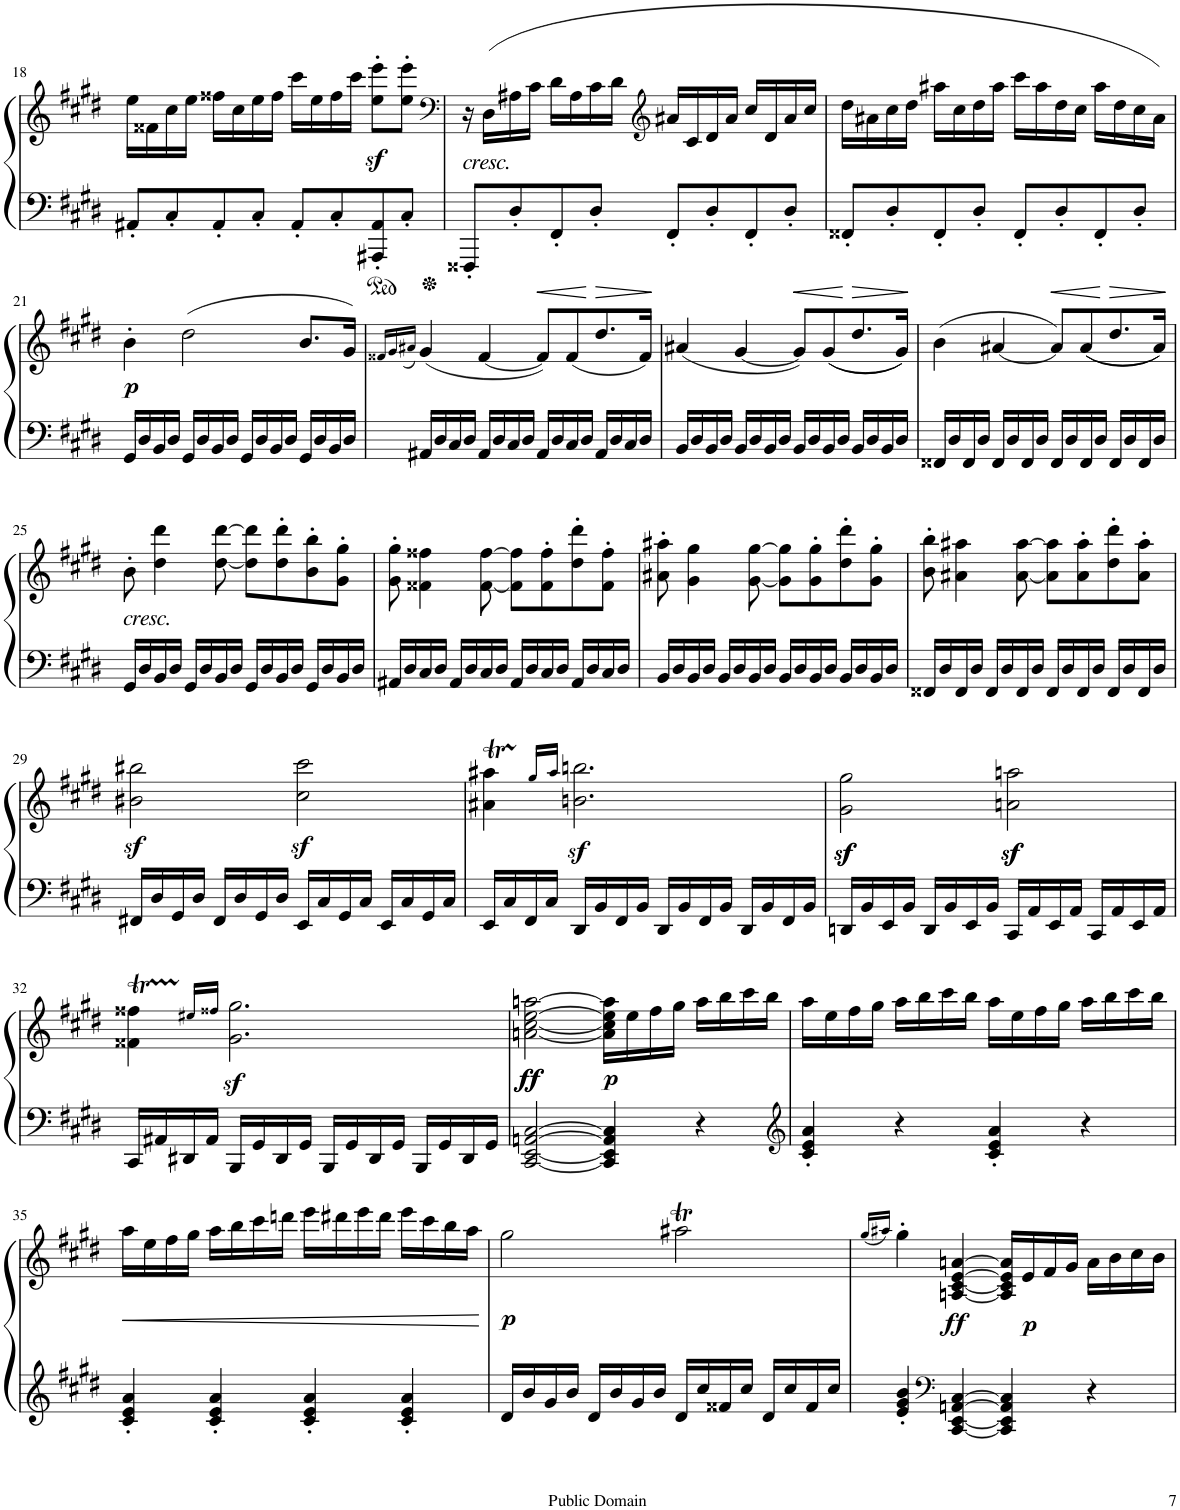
**kern	**kern	**dynam
*part1	*part1	*part1
*staff2	*staff1	*staff1/2
*I"Piano	*	*
*I'Pno.	*	*
!!LO:PB:g=z
*clefF4	*clefG2	*
*k[f#c#g#d#]	*k[f#c#g#d#]	*
*M4/4	*M4/4	*
*met(c)	*met(c)	*
=18	=18	=18
8AA#X'/L	16ee\LL	.
.	16f##X\	.
8C#'/	16cc#\	.
.	16ee\JJ	.
8AA#'/	16ff##X\LL	.
.	16cc#\	.
8C#'/J	16ee\	.
.	16ff##\JJ	.
8AA#'/L	16ccc#\LL	.
.	16ee\	.
8C#'/	16ff##\	.
.	16ccc#\JJ	.
8AAA#X/' 8AA#/'	8ee\z<' 8eee\z<'L	.
8C#'/J	8ee\' 8eee\'J	.
=19	=19	=19
*	*clefF4	*
!	!LO:TX:b:i:t=cresc.	!
8FFF##X'/L	16r	.
.	(16D#\LL	.
8D#'/	16A#X\	.
.	16c#\JJ	.
8FF#'/	16d#\LL	.
.	16A#\	.
8D#'/J	16c#\	.
.	16d#\JJ	.
*	*clefG2	*
8FF#'/L	16a#X/LL	.
.	16c#/	.
8D#'/	16d#/	.
.	16a#/JJ	.
8FF#'/	16cc#/LL	.
.	16d#/	.
8D#'/J	16a#/	.
.	16cc#/JJ	.
=20	=20	=20
8FF##X'/L	16dd#\LL	.
.	16a#X\	.
8D#'/	16cc#\	.
.	16dd#\JJ	.
8FF##'/	16aa#X\LL	.
.	16cc#\	.
8D#'/J	16dd#\	.
.	16aa#\JJ	.
8FF##'/L	16ccc#\LL	.
.	16aa#\	.
8D#'/	16dd#\	.
.	16cc#\JJ	.
8FF##'/	16aa#\LL	.
.	16dd#\	.
8D#'/J	16cc#\	.
.	16a#\JJ)	.
!!LO:LB:g=z
=21	=21	=21
!	!	!LO:DY:b
16GG#/LL	4b'\	p
16D#/	.	.
16BB/	.	.
16D#/JJ	.	.
16GG#/LL	(2dd#\	.
16D#/	.	.
16BB/	.	.
16D#/JJ	.	.
16GG#/LL	.	.
16D#/	.	.
16BB/	.	.
16D#/JJ	.	.
16GG#/LL	8.b/L	.
16D#/	.	.
16BB/	.	.
16D#/JJ	16g#/Jk)	.
=22	=22	=22
.	(16qf##X/LL	.
.	16qg#/)	.
.	16qa#X/JJ	.
16AA#X/LL	(4g#/	.
16D#/	.	.
16C#/	.	.
16D#/JJ	.	.
16AA#/LL	[4f##/	.
16D#/	.	.
16C#/	.	.
16D#/JJ	.	.
!	!	!LO:HP:b
16AA#/LL	8f##/L])	<
16D#/	.	.
16C#/	(8f##/	.
16D#/JJ	.	.
!	!	!LO:HP:b
16AA#/LL	8.dd#/	>
16D#/	.	.
16C#/	.	.
16D#/JJ	16f##/Jk)	.
.	.	[
=23	=23	=23
16BB/LL	(4a#X/	.
16D#/	.	.
16BB/	.	.
16D#/JJ	.	.
16BB/LL	[4g#/	.
16D#/	.	.
16BB/	.	.
16D#/JJ	.	.
!	!	!LO:HP:b
16BB/LL	8g#/L])	<
16D#/	.	.
16BB/	((8g#/	.
16D#/JJ	.	.
!	!	!LO:HP:n=1:b
16BB/LL	8.dd#/	] >
16D#/	.	.
16BB/	.	.
16D#/JJ	16g#/Jk))	.
.	.	[
=24	=24	=24
16FF##X/LL	(4b\	.
16D#/	.	.
16FF##/	.	.
16D#/JJ	.	.
16FF##/LL	[4a#X/	.
16D#/	.	.
16FF##/	.	.
16D#/JJ	.	.
!	!	!LO:HP:b
16FF##/LL	8a#/L])	<
16D#/	.	.
16FF##/	((8a#/	.
16D#/JJ	.	.
!	!	!LO:HP:n=1:b
16FF##/LL	8.dd#/	] >
16D#/	.	.
16FF##/	.	.
16D#/JJ	16a#/Jk))	.
.	.	[
!!LO:LB:g=z
=25	=25	=25
!	!LO:TX:b:i:t=cresc.	!
16GG#/LL	8b'\	.
16D#/	.	.
16BB/	4dd#\ 4ddd#\	.
16D#/JJ	.	.
16GG#/LL	.	.
16D#/	.	.
16BB/	[8dd#\ [8ddd#\	.
16D#/JJ	.	.
16GG#/LL	8dd#\] 8ddd#\]L	.
16D#/	.	.
16BB/	8dd#\' 8ddd#\'	.
16D#/JJ	.	.
16GG#/LL	8b\' 8bb\'	.
16D#/	.	.
16BB/	8g#\' 8gg#\'J	.
16D#/JJ	.	.
=26	=26	=26
16AA#X/LL	8g#\' 8gg#\'	.
16D#/	.	.
16C#/	4f##X\ 4ff##X\	.
16D#/JJ	.	.
16AA#/LL	.	.
16D#/	.	.
16C#/	[8f##\ [8ff##\	.
16D#/JJ	.	.
16AA#/LL	8f##\] 8ff##\]L	.
16D#/	.	.
16C#/	8f##\' 8ff##\'	.
16D#/JJ	.	.
16AA#/LL	8dd#\' 8ddd#\'	.
16D#/	.	.
16C#/	8f##\' 8ff##\'J	.
16D#/JJ	.	.
=27	=27	=27
16BB/LL	8a#X\' 8aa#X\'	.
16D#/	.	.
16BB/	4g#\ 4gg#\	.
16D#/JJ	.	.
16BB/LL	.	.
16D#/	.	.
16BB/	[8g#\ [8gg#\	.
16D#/JJ	.	.
16BB/LL	8g#\] 8gg#\]L	.
16D#/	.	.
16BB/	8g#\' 8gg#\'	.
16D#/JJ	.	.
16BB/LL	8dd#\' 8ddd#\'	.
16D#/	.	.
16BB/	8g#\' 8gg#\'J	.
16D#/JJ	.	.
=28	=28	=28
16FF##X/LL	8b\' 8bb\'	.
16D#/	.	.
16FF##/	4a#X\ 4aa#X\	.
16D#/JJ	.	.
16FF##/LL	.	.
16D#/	.	.
16FF##/	[8a#\ [8aa#\	.
16D#/JJ	.	.
16FF##/LL	8a#\] 8aa#\]L	.
16D#/	.	.
16FF##/	8a#\' 8aa#\'	.
16D#/JJ	.	.
16FF##/LL	8dd#\' 8ddd#\'	.
16D#/	.	.
16FF##/	8a#\' 8aa#\'J	.
16D#/JJ	.	.
!!LO:LB:g=z
=29	=29	=29
16FF#X/LL	2b#X\z< 2bb#X\z<	.
16D#/	.	.
16GG#/	.	.
16D#/JJ	.	.
16FF#/LL	.	.
16D#/	.	.
16GG#/	.	.
16D#/JJ	.	.
16EE/LL	2cc#\z< 2ccc#\z<	.
16C#/	.	.
16GG#/	.	.
16C#/JJ	.	.
16EE/LL	.	.
16C#/	.	.
16GG#/	.	.
16C#/JJ	.	.
=30	=30	=30
*	*^	*
16EE/LL	4a#X\T 4aa#X\T	8ryy	.
16C#/	.	.	.
16FF#/	.	16gg#!/LL	.
16C#/JJ	.	16aa#!/JJ	.
!	!	!	!LO:DY:b
16DD#/LL	2.bn\ 2.bbn\	4ryy	sf
16BB/	.	.	.
16FF#/	.	.	.
16BB/JJ	.	.	.
16DD#/LL	.	2ryy	.
16BB/	.	.	.
16FF#/	.	.	.
16BB/JJ	.	.	.
16DD#/LL	.	.	.
16BB/	.	.	.
16FF#/	.	.	.
16BB/JJ	.	.	.
*	*v	*v	*
=31	=31	=31
16DDn/LL	2g#\z< 2gg#\z<	.
16BB/	.	.
16EE/	.	.
16BB/JJ	.	.
16DD/LL	.	.
16BB/	.	.
16EE/	.	.
16BB/JJ	.	.
16CC#/LL	2an\z< 2aan\z<	.
16AA/	.	.
16EE/	.	.
16AA/JJ	.	.
16CC#/LL	.	.
16AA/	.	.
16EE/	.	.
16AA/JJ	.	.
!!LO:LB:g=z
=32	=32	=32
*	*^	*
16CC#/LL	4f##X\T 4ff##X\T	8ryy	.
16AA#X/	.	.	.
16DD#X/	.	16ee#X!/LL	.
16AA#/JJ	.	16ff##X!/JJ	.
!	!	!	!LO:DY:b
16BBB/LL	2.g#\ 2.gg#\	4ryy	sf
16GG#/	.	.	.
16DD#/	.	.	.
16GG#/JJ	.	.	.
16BBB/LL	.	2ryy	.
16GG#/	.	.	.
16DD#/	.	.	.
16GG#/JJ	.	.	.
16BBB/LL	.	.	.
16GG#/	.	.	.
16DD#/	.	.	.
16GG#/JJ	.	.	.
*	*v	*v	*
=33	=33	=33
!	!	!LO:DY:b
!	!	!LO:DY:n=1:b
[2CC#/ [2EE/ [2AAn/ [2C#/	[2an\ [2cc#\ [2ee\ [2aan\	ff ff
!	!	!LO:DY:n=2:b
4CC#/] 4EE/] 4AA/] 4C#/]	16a\] 16cc#\] 16ee\] 16aa\]LL	p
.	16ee\	.
.	16ff#\	.
.	16gg#\JJ	.
4r	16aa\LL	.
.	16bb\	.
.	16ccc#\	.
.	16bb\JJ	.
=34	=34	=34
*clefG2	*	*
4c#/' 4e/' 4a/'	16aa\LL	.
.	16ee\	.
.	16ff#\	.
.	16gg#\JJ	.
4r	16aa\LL	.
.	16bb\	.
.	16ccc#\	.
.	16bb\JJ	.
4c#/' 4e/' 4a/'	16aa\LL	.
.	16ee\	.
.	16ff#\	.
.	16gg#\JJ	.
4r	16aa\LL	.
.	16bb\	.
.	16ccc#\	.
.	16bb\JJ	.
!!LO:LB:g=z
=35	=35	=35
4c#/' 4e/' 4a/'	16aa\LL	.
.	16ee\	.
.	16ff#\	.
.	16gg#\JJ	.
4c#/' 4e/' 4a/'	16aa\LL	.
.	16bb\	.
.	16ccc#\	.
.	16dddn\JJ	.
4c#/' 4e/' 4a/'	16eee\LL	.
.	16ddd#X\	.
.	16eee\	.
.	16ddd#\JJ	.
4c#/' 4e/' 4a/'	16eee\LL	.
.	16ccc#\	.
.	16bb\	.
.	16aa\JJ	.
.	.	]
=36	=36	=36
!	!	!LO:DY:b
16d#/LL	2gg#\	p
16b/	.	.
16g#/	.	.
16b/JJ	.	.
16d#/LL	.	.
16b/	.	.
16g#/	.	.
16b/JJ	.	.
16d#/LL	2aa#Xt\	.
16cc#/	.	.
16f##X/	.	.
16cc#/JJ	.	.
16d#/LL	.	.
16cc#/	.	.
16f##/	.	.
16cc#/JJ	.	.
=37	=37	=37
.	(16qgg#/LL	.
.	16qaa#X/JJ)	.
4e/' 4g#/' 4b/'	4gg#'\	.
*clefF4	*	*
!	!	!LO:DY:a=2
[4CC#/ [4EE/ [4AAn/ [4C#/	[4An/ [4c#/ [4e/ [4an/	ff
4CC#/] 4EE/] 4AA/] 4C#/]	16A/] 16c#/] 16e/] 16a/]LL	.
!	!	!LO:DY:b
.	16e/	p
.	16f#/	.
.	16g#/JJ	.
4r	16a\LL	.
.	16b\	.
.	16cc#\	.
.	16b\JJ	.
=	=	=
*-	*-	*-
